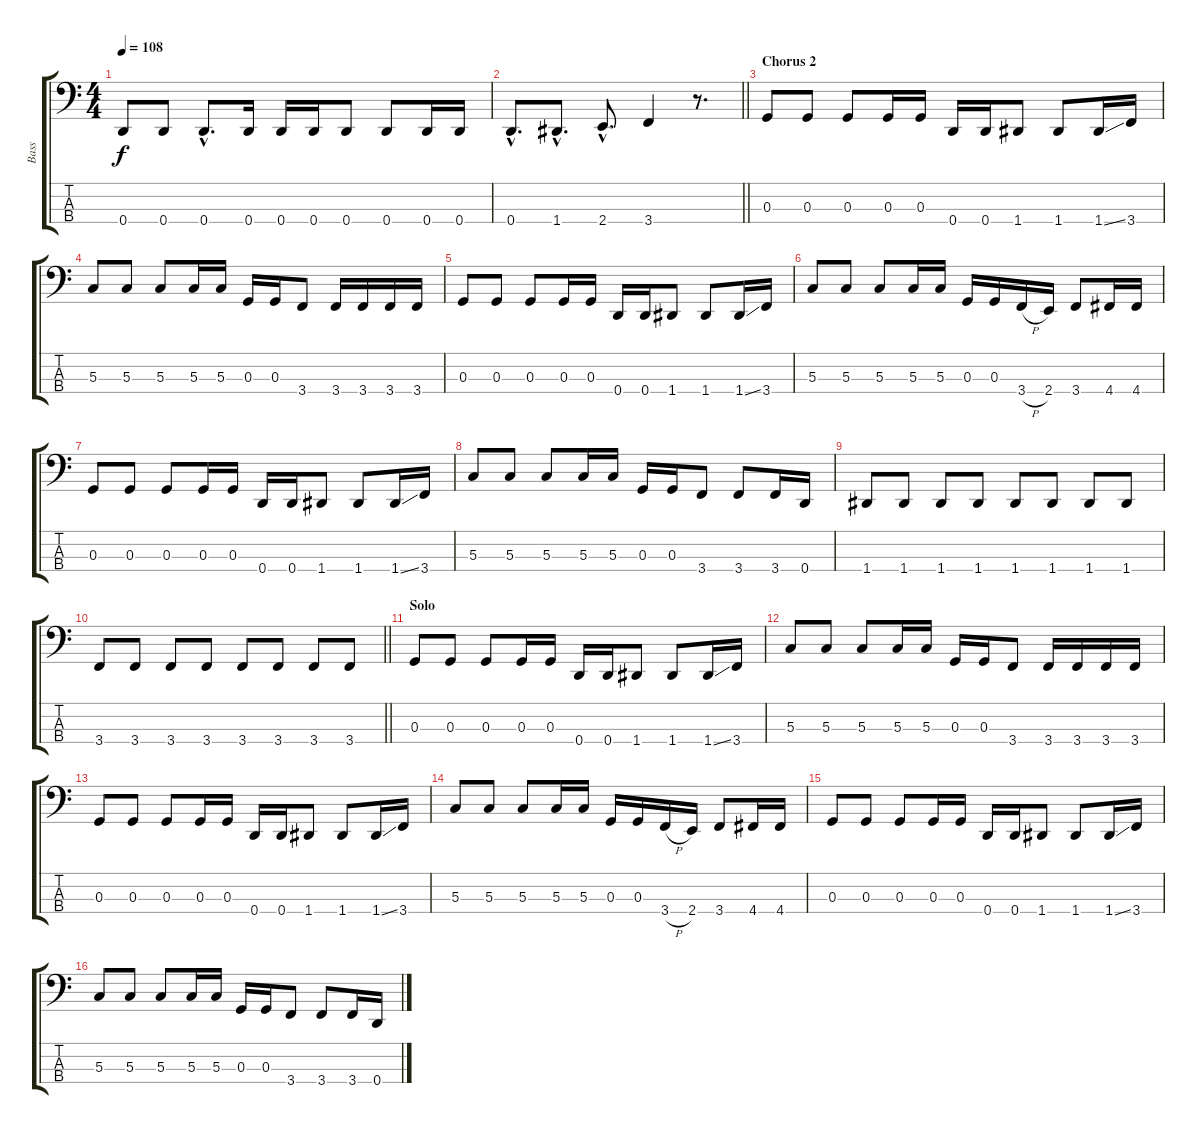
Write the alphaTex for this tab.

\track ("Bass" "Bass") {instrument electricbassfinger}
\staff {score tabs}
\tuning (F2 C2 G1 D1) {hide}
\ts (4 4)
\tempo 108
\clef f4
\ks c
0.4.8{dy f} 0.4.8 0.4{hac}.8{d} 0.4.16 0.4.16 0.4.16 0.4.8 0.4.8 0.4.16 0.4.16 |
\barLineRight lightlight
0.4{hac}.8{d} 1.4{hac}.8{d} 2.4{hac}.8{d} 3.4.4 r.8{d} |
\section ("" "Chorus 2")
0.3.8 0.3.8 0.3.8 0.3.16 0.3.16 0.4.16 0.4.16 1.4.8 1.4.8 1.4{ss}.16 3.4.16 |
5.3.8 5.3.8 5.3.8 5.3.16 5.3.16 0.3.16 0.3.16 3.4.8 3.4.16 3.4.16 3.4.16 3.4.16 |
0.3.8 0.3.8 0.3.8 0.3.16 0.3.16 0.4.16 0.4.16 1.4.8 1.4.8 1.4{ss}.16 3.4.16 |
5.3.8 5.3.8 5.3.8 5.3.16 5.3.16 0.3.16 0.3.16 3.4{h}.16 2.4.16 3.4.8 4.4.16 4.4.16 |
0.3.8 0.3.8 0.3.8 0.3.16 0.3.16 0.4.16 0.4.16 1.4.8 1.4.8 1.4{ss}.16 3.4.16 |
5.3.8 5.3.8 5.3.8 5.3.16 5.3.16 0.3.16 0.3.16 3.4.8 3.4.8 3.4.16 0.4.16 |
1.4.8 1.4.8 1.4.8 1.4.8 1.4.8 1.4.8 1.4.8 1.4.8 |
\barLineRight lightlight
3.4.8 3.4.8 3.4.8 3.4.8 3.4.8 3.4.8 3.4.8 3.4.8 |
\section ("" "Solo")
0.3.8 0.3.8 0.3.8 0.3.16 0.3.16 0.4.16 0.4.16 1.4.8 1.4.8 1.4{ss}.16 3.4.16 |
5.3.8 5.3.8 5.3.8 5.3.16 5.3.16 0.3.16 0.3.16 3.4.8 3.4.16 3.4.16 3.4.16 3.4.16 |
0.3.8 0.3.8 0.3.8 0.3.16 0.3.16 0.4.16 0.4.16 1.4.8 1.4.8 1.4{ss}.16 3.4.16 |
5.3.8 5.3.8 5.3.8 5.3.16 5.3.16 0.3.16 0.3.16 3.4{h}.16 2.4.16 3.4.8 4.4.16 4.4.16 |
0.3.8 0.3.8 0.3.8 0.3.16 0.3.16 0.4.16 0.4.16 1.4.8 1.4.8 1.4{ss}.16 3.4.16 |
5.3.8 5.3.8 5.3.8 5.3.16 5.3.16 0.3.16 0.3.16 3.4.8 3.4.8 3.4.16 0.4.16
